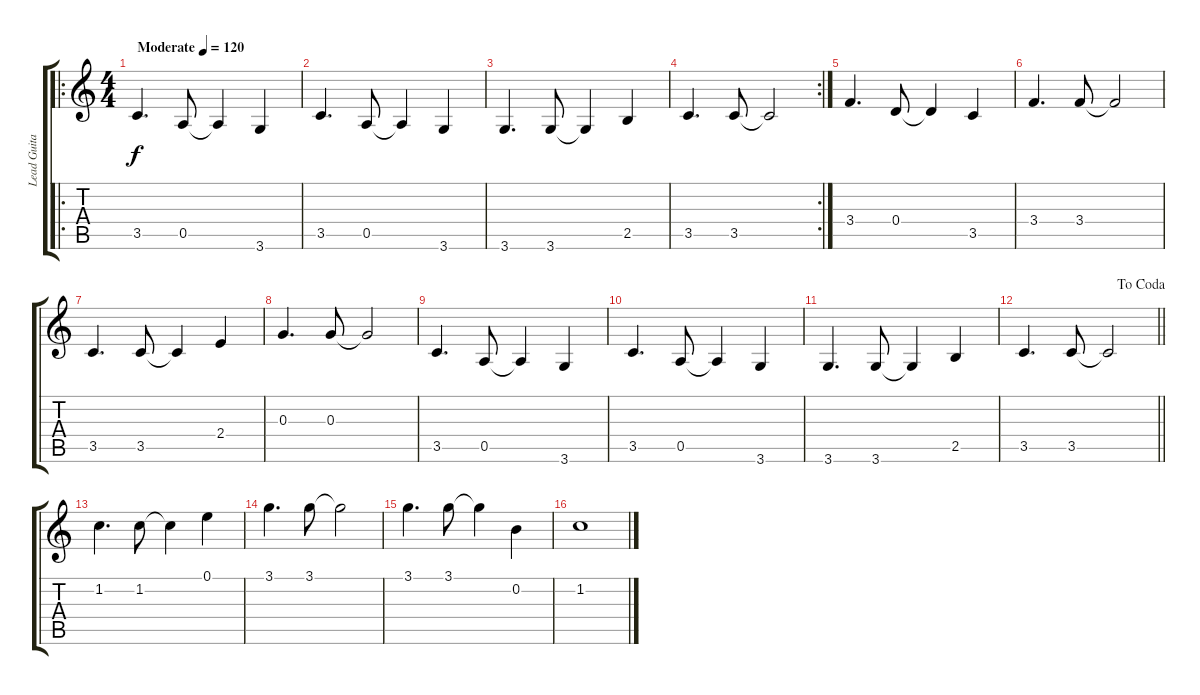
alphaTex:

\track ("Lead Guitar" "Lead Guita") {instrument acousticguitarsteel}
\staff {score tabs}
\tuning (E4 B3 G3 D3 A2 E2) {hide}
\ro
\ts (4 4)
\tempo (120 "Moderate")
\clef g2
\ks c
3.5.4{d dy f instrument acousticguitarsteel} 0.5.8 0.5{t}.4 3.6.4 |
3.5.4{d} 0.5.8 0.5{t}.4 3.6.4 |
3.6.4{d} 3.6.8 3.6{t}.4 2.5.4 |
\rc 2
3.5.4{d} 3.5.8 3.5{t}.2 |
3.4.4{d} 0.4.8 0.4{t}.4 3.5.4 |
3.4.4{d} 3.4.8 3.4{t}.2 |
3.5.4{d} 3.5.8 3.5{t}.4 2.4.4 |
0.3.4{d} 0.3.8 0.3{t}.2 |
3.5.4{d} 0.5.8 0.5{t}.4 3.6.4 |
3.5.4{d} 0.5.8 0.5{t}.4 3.6.4 |
3.6.4{d} 3.6.8 3.6{t}.4 2.5.4 |
\jump dacoda
\barLineRight lightlight
3.5.4{d} 3.5.8 3.5{t}.2 |
1.2.4{d} 1.2.8 1.2{t}.4 0.1.4 |
3.1.4{d} 3.1.8 3.1{t}.2 |
3.1.4{d} 3.1.8 3.1{t}.4 0.2.4 |
1.2.1
